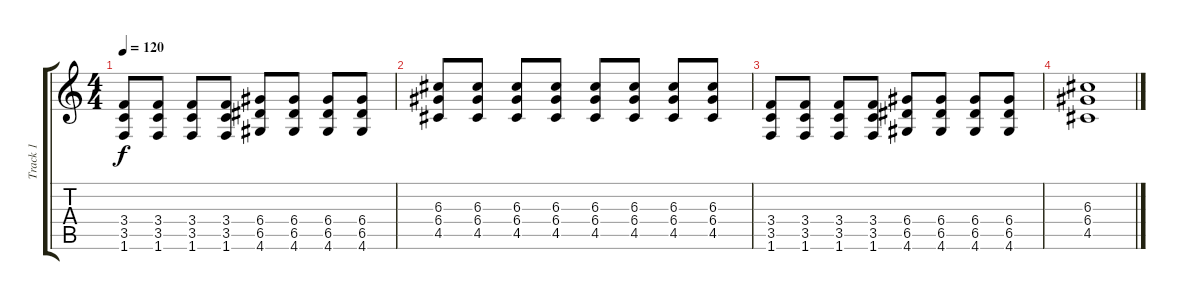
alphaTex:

\track ("Track 1" "Track 1") {instrument acousticguitarsteel}
\staff {score tabs}
\tuning (E4 B3 G3 D3 A2 E2) {hide}
\ts (4 4)
\tempo 120
\clef g2
\ks c
(3.4 3.5 1.6).8{dy f} (3.4 3.5 1.6).8 (3.4 3.5 1.6).8 (3.4 3.5 1.6).8 (6.4 6.5 4.6).8 (6.4 6.5 4.6).8 (6.4 6.5 4.6).8 (6.4 6.5 4.6).8 |
(6.3 6.4 4.5).8 (6.3 6.4 4.5).8 (6.3 6.4 4.5).8 (6.3 6.4 4.5).8 (6.3 6.4 4.5).8 (6.3 6.4 4.5).8 (6.3 6.4 4.5).8 (6.3 6.4 4.5).8 |
(3.4 3.5 1.6).8 (3.4 3.5 1.6).8 (3.4 3.5 1.6).8 (3.4 3.5 1.6).8 (6.4 6.5 4.6).8 (6.4 6.5 4.6).8 (6.4 6.5 4.6).8 (6.4 6.5 4.6).8 |
(6.3 6.4 4.5).1
